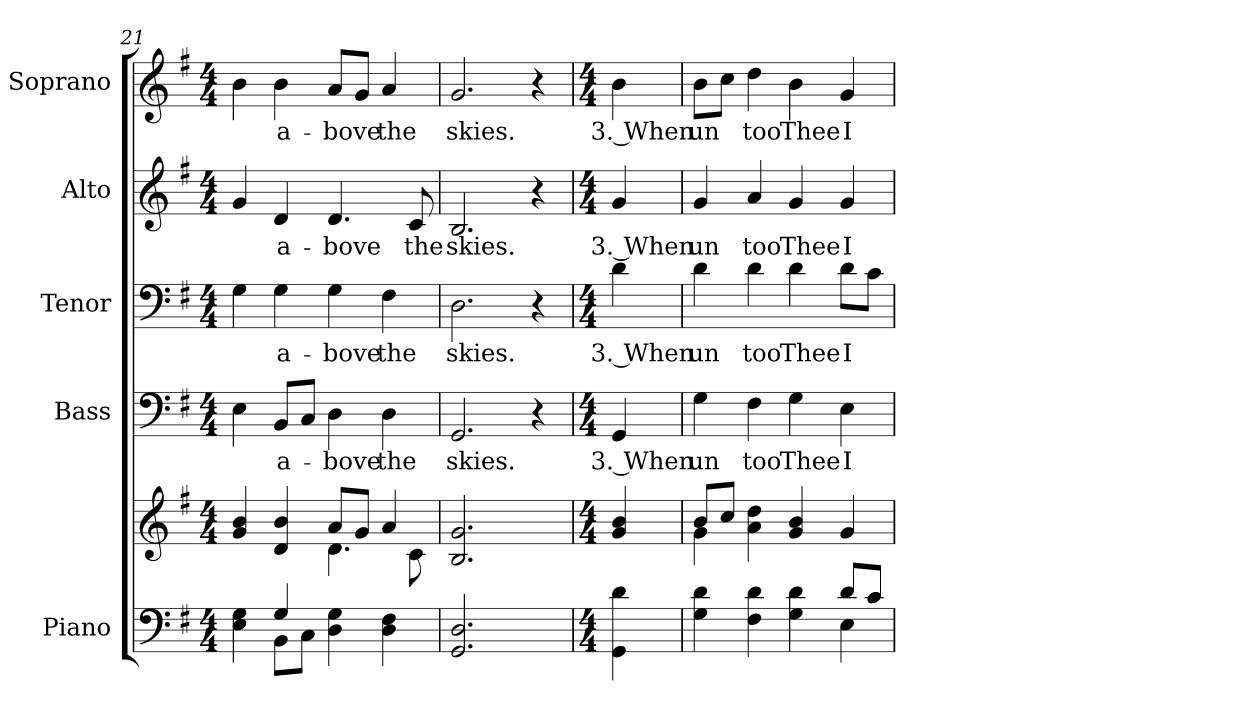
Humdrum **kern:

**kern	**kern	**kern	**text	**kern	**text	**kern	**text	**kern	**text
*part5	*part5	*part4	*part4	*part3	*part3	*part2	*part2	*part1	*part1
*staff6	*staff5	*staff4	*staff4	*staff3	*staff3	*staff2	*staff2	*staff1	*staff1
*I"Piano	*	*I"Bass	*	*I"Tenor	*	*I"Alto	*	*I"Soprano	*
*I'Pno.	*	*I'B.	*	*I'T.	*	*I'A.	*	*I'S.	*
!!LO:PB:g=z
*clefF4	*clefG2	*clefF4	*	*clefF4	*	*clefG2	*	*clefG2	*
*k[f#]	*k[f#]	*k[f#]	*	*k[f#]	*	*k[f#]	*	*k[f#]	*
*G:	*G:	*G:	*	*G:	*	*G:	*	*G:	*
*M4/4	*M4/4	*M4/4	*	*M4/4	*	*M4/4	*	*M4/4	*
=21	=21	=21	=21	=21	=21	=21	=21	=21	=21
*^	*^	*	*	*	*	*	*	*	*
4Ei\ 4Gi	4ryy	4gi/ 4bi	2ryy	4Ei\	.	4Gi\	.	4gi/	.	4bi\	.
!	!	!	!	!	!LO:LY:b:color=#000000	!	!	!	!	!	!
!	!	!	!	!	!	!	!LO:LY:b:color=#000000	!	!	!	!
!	!	!	!	!	!	!	!	!	!LO:LY:b:color=#000000	!	!
!	!	!	!	!	!	!	!	!	!	!	!LO:LY:b:color=#000000
4Gi/	8BBi\L	4di/ 4bi	.	8BBi/L	a-	4Gi\	a-	4di/	a-	4bi\	a-
.	8Ci\J	.	.	8Ci/J	.	.	.	.	.	.	.
!	!	!	!	!	!LO:LY:b:color=#000000	!	!	!	!	!	!
!	!	!	!	!	!	!	!LO:LY:b:color=#000000	!	!	!	!
!	!	!	!	!	!	!	!	!	!LO:LY:b:color=#000000	!	!
!	!	!	!	!	!	!	!	!	!	!	!LO:LY:b:color=#000000
4Di\ 4Gi	2ryy	8ai/L	4.di\	4Di\	-bove	4Gi\	-bove	4.di/	-bove	8ai/L	-bove
.	.	8gi/J	.	.	.	.	.	.	.	8gi/J	.
!	!	!	!	!	!LO:LY:b:color=#000000	!	!	!	!	!	!
!	!	!	!	!	!	!	!LO:LY:b:color=#000000	!	!	!	!
!	!	!	!	!	!	!	!	!	!	!	!LO:LY:b:color=#000000
4Di\ 4F#i	.	4ai/	.	4Di\	the	4F#i\	the	.	.	4ai/	the
!	!	!	!	!	!	!	!	!	!LO:LY:b:color=#000000	!	!
.	.	.	8ci\	.	.	.	.	8ci/	the	.	.
*v	*v	*	*	*	*	*	*	*	*	*	*
*	*v	*v	*	*	*	*	*	*	*	*
=22	=22	=22	=22	=22	=22	=22	=22	=22	=22
*	*^	*	*	*	*	*	*	*	*
!	!	!	!	!LO:LY:b:color=#000000	!	!	!	!	!	!
*	*v	*v	*	*	*	*	*	*	*	*
*	*^	*	*	*	*	*	*	*	*
!	!	!	!	!	!	!LO:LY:b:color=#000000	!	!	!	!
*	*v	*v	*	*	*	*	*	*	*	*
*	*^	*	*	*	*	*	*	*	*
!	!	!	!	!	!	!	!	!LO:LY:b:color=#000000	!	!
*	*v	*v	*	*	*	*	*	*	*	*
*	*^	*	*	*	*	*	*	*	*
!	!	!	!	!	!	!	!	!	!	!LO:LY:b:color=#000000
*	*v	*v	*	*	*	*	*	*	*	*
2.GGi/ 2.Di	2.Bi/ 2.gi	2.GGi/	skies.	2.Di\	skies.	2.Bi/	skies.	2.gi/	skies.
4ryy	4ryy	4r	.	4r	.	4r	.	4r	.
=23	=23	=23	=23	=23	=23	=23	=23	=23	=23
*M4/4	*M4/4	*M4/4	*	*M4/4	*	*M4/4	*	*M4/4	*
!	!	!	!LO:LY:b:color=#000000	!	!	!	!	!	!
!	!	!	!	!	!LO:LY:b:color=#000000	!	!	!	!
!	!	!	!	!	!	!	!LO:LY:b:color=#000000	!	!
!	!	!	!	!	!	!	!	!	!LO:LY:b:color=#000000
4GGi\ 4di	4gi/ 4bi	4GGi/	3. When	4di\	3. When	4gi/	3. When	4bi\	3. When
!!LO:PB:g=z
=24	=24	=24	=24	=24	=24	=24	=24	=24	=24
*^	*^	*	*	*	*	*	*	*	*
!	!	!	!	!	!LO:LY:b:color=#000000	!	!	!	!	!	!
!	!	!	!	!	!	!	!LO:LY:b:color=#000000	!	!	!	!
!	!	!	!	!	!	!	!	!	!LO:LY:b:color=#000000	!	!
!	!	!	!	!	!	!	!	!	!	!	!LO:LY:b:color=#000000
4Gi\ 4di	2ryy	8bi/L	4gi\	4Gi\	un	4di\	un	4gi/	un	8bi\L	un
.	.	8cci/J	.	.	.	.	.	.	.	8cci\J	.
!	!	!	!	!	!LO:LY:b:color=#000000	!	!	!	!	!	!
!	!	!	!	!	!	!	!LO:LY:b:color=#000000	!	!	!	!
!	!	!	!	!	!	!	!	!	!LO:LY:b:color=#000000	!	!
!	!	!	!	!	!	!	!	!	!	!	!LO:LY:b:color=#000000
4F#i\ 4di	.	4ai\ 4ddi	4ryy	4F#i\	too	4di\	too	4ai/	too	4ddi\	too
!	!	!	!	!	!LO:LY:b:color=#000000	!	!	!	!	!	!
!	!	!	!	!	!	!	!LO:LY:b:color=#000000	!	!	!	!
!	!	!	!	!	!	!	!	!	!LO:LY:b:color=#000000	!	!
!	!	!	!	!	!	!	!	!	!	!	!LO:LY:b:color=#000000
4Gi\ 4di	4ryy	4gi/ 4bi	2ryy	4Gi\	Thee	4di\	Thee	4gi/	Thee	4bi\	Thee
!	!	!	!	!	!LO:LY:b:color=#000000	!	!	!	!	!	!
!	!	!	!	!	!	!	!LO:LY:b:color=#000000	!	!	!	!
!	!	!	!	!	!	!	!	!	!LO:LY:b:color=#000000	!	!
!	!	!	!	!	!	!	!	!	!	!	!LO:LY:b:color=#000000
8di/L	4Ei\	4gi/	.	4Ei\	I	8di\L	I	4gi/	I	4gi/	I
8ci/J	.	.	.	.	.	8ci\J	.	.	.	.	.
*v	*v	*	*	*	*	*	*	*	*	*	*
*	*v	*v	*	*	*	*	*	*	*	*
=	=	=	=	=	=	=	=	=	=
*-	*-	*-	*-	*-	*-	*-	*-	*-	*-
